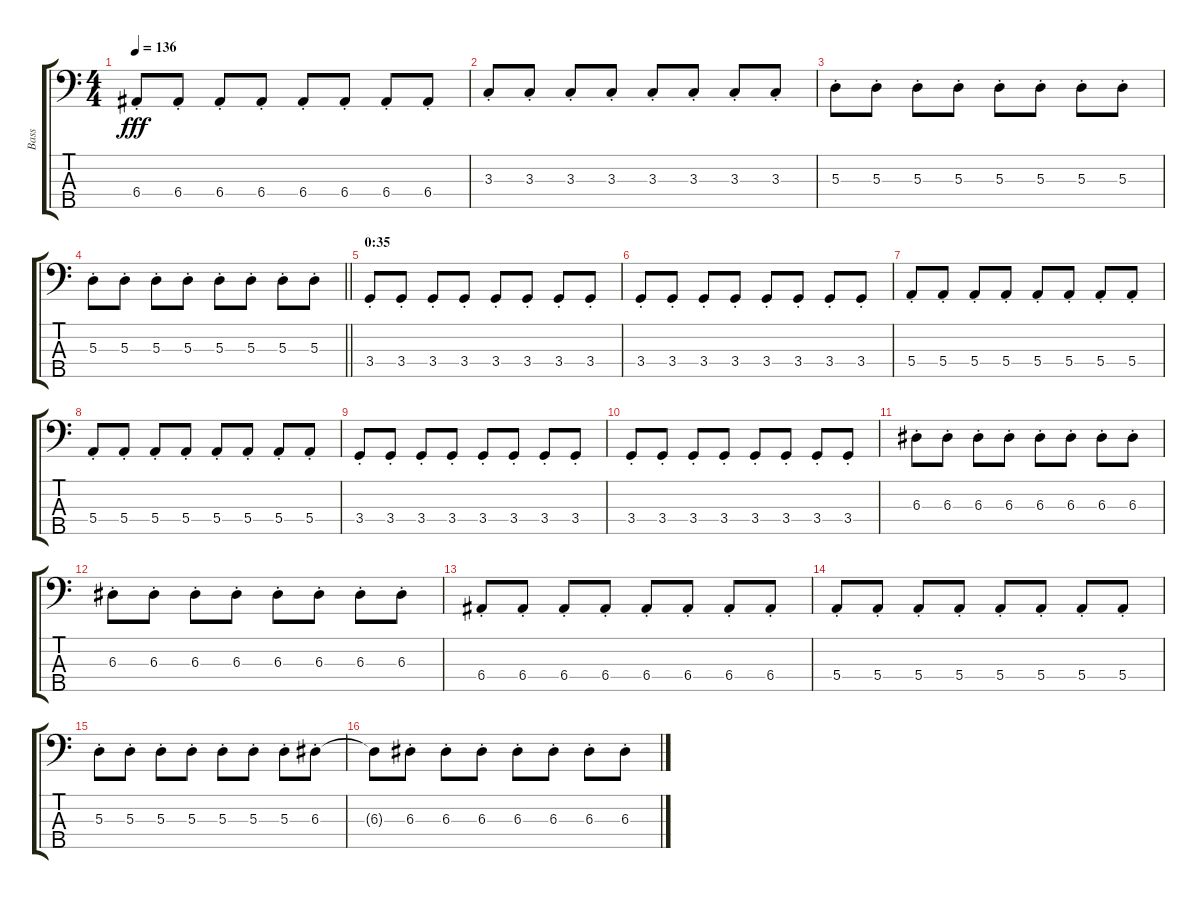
\track ("Bass" "Bass") {instrument electricbassfinger}
\staff {score tabs}
\tuning (G2 D2 A1 E1 B0) {hide}
\ts (4 4)
\tempo 136
\clef f4
\ks c
6.4{st}.8{dy fff} 6.4{st}.8 6.4{st}.8 6.4{st}.8 6.4{st}.8 6.4{st}.8 6.4{st}.8 6.4{st}.8 |
3.3{st}.8 3.3{st}.8 3.3{st}.8 3.3{st}.8 3.3{st}.8 3.3{st}.8 3.3{st}.8 3.3{st}.8 |
5.3{st}.8 5.3{st}.8 5.3{st}.8 5.3{st}.8 5.3{st}.8 5.3{st}.8 5.3{st}.8 5.3{st}.8 |
\barLineRight lightlight
5.3{st}.8 5.3{st}.8 5.3{st}.8 5.3{st}.8 5.3{st}.8 5.3{st}.8 5.3{st}.8 5.3{st}.8 |
\section ("" "0:35")
3.4{st}.8 3.4{st}.8 3.4{st}.8 3.4{st}.8 3.4{st}.8 3.4{st}.8 3.4{st}.8 3.4{st}.8 |
3.4{st}.8 3.4{st}.8 3.4{st}.8 3.4{st}.8 3.4{st}.8 3.4{st}.8 3.4{st}.8 3.4{st}.8 |
5.4{st}.8 5.4{st}.8 5.4{st}.8 5.4{st}.8 5.4{st}.8 5.4{st}.8 5.4{st}.8 5.4{st}.8 |
5.4{st}.8 5.4{st}.8 5.4{st}.8 5.4{st}.8 5.4{st}.8 5.4{st}.8 5.4{st}.8 5.4{st}.8 |
3.4{st}.8 3.4{st}.8 3.4{st}.8 3.4{st}.8 3.4{st}.8 3.4{st}.8 3.4{st}.8 3.4{st}.8 |
3.4{st}.8 3.4{st}.8 3.4{st}.8 3.4{st}.8 3.4{st}.8 3.4{st}.8 3.4{st}.8 3.4{st}.8 |
6.3{st}.8 6.3{st}.8 6.3{st}.8 6.3{st}.8 6.3{st}.8 6.3{st}.8 6.3{st}.8 6.3{st}.8 |
6.3{st}.8 6.3{st}.8 6.3{st}.8 6.3{st}.8 6.3{st}.8 6.3{st}.8 6.3{st}.8 6.3{st}.8 |
6.4{st}.8 6.4{st}.8 6.4{st}.8 6.4{st}.8 6.4{st}.8 6.4{st}.8 6.4{st}.8 6.4{st}.8 |
5.4{st}.8 5.4{st}.8 5.4{st}.8 5.4{st}.8 5.4{st}.8 5.4{st}.8 5.4{st}.8 5.4{st}.8 |
5.3{st}.8 5.3{st}.8 5.3{st}.8 5.3{st}.8 5.3{st}.8 5.3{st}.8 5.3{st}.8 6.3{st}.8 |
6.3{t}.8 6.3{st}.8 6.3{st}.8 6.3{st}.8 6.3{st}.8 6.3{st}.8 6.3{st}.8 6.3{st}.8
